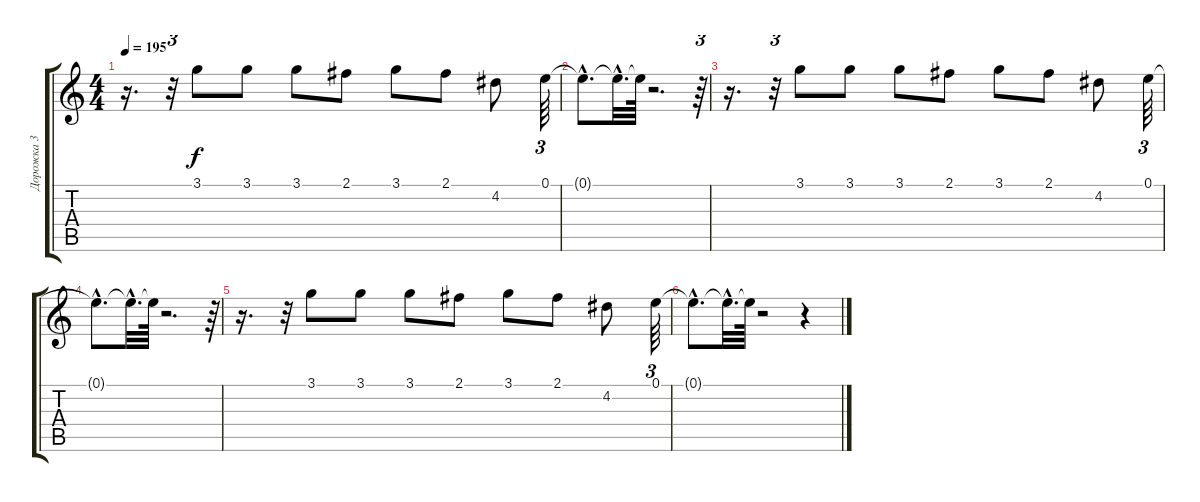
\track ("Дорожка 3" "Дорожка 3") {instrument electricguitarmuted}
\staff {score tabs}
\tuning (E4 B3 G3 D3 A2 E2) {hide}
\ts (4 4)
\tempo 195
\clef g2
\ks c
r.16{d dy f} r.32{tu (3 2)} 3.1.8 3.1.8 3.1.8 2.1.8 3.1.8 2.1.8 4.2.8 0.1.64{tu (3 2)} |
0.1{hac t}.8{d} 0.1{hac t}.32{d} 0.1{t}.64 r.2{d} r.64{tu (3 2)} |
r.16{d} r.32{tu (3 2)} 3.1.8 3.1.8 3.1.8 2.1.8 3.1.8 2.1.8 4.2.8 0.1.64{tu (3 2)} |
0.1{hac t}.8{d} 0.1{hac t}.32{d} 0.1{t}.64 r.2{d} r.64{tu (3 2)} |
r.16{d} r.32{tu (3 2)} 3.1.8 3.1.8 3.1.8 2.1.8 3.1.8 2.1.8 4.2.8 0.1.64{tu (3 2)} |
0.1{hac t}.8{d} 0.1{hac t}.32{d} 0.1{t}.64 r.2 r.4
